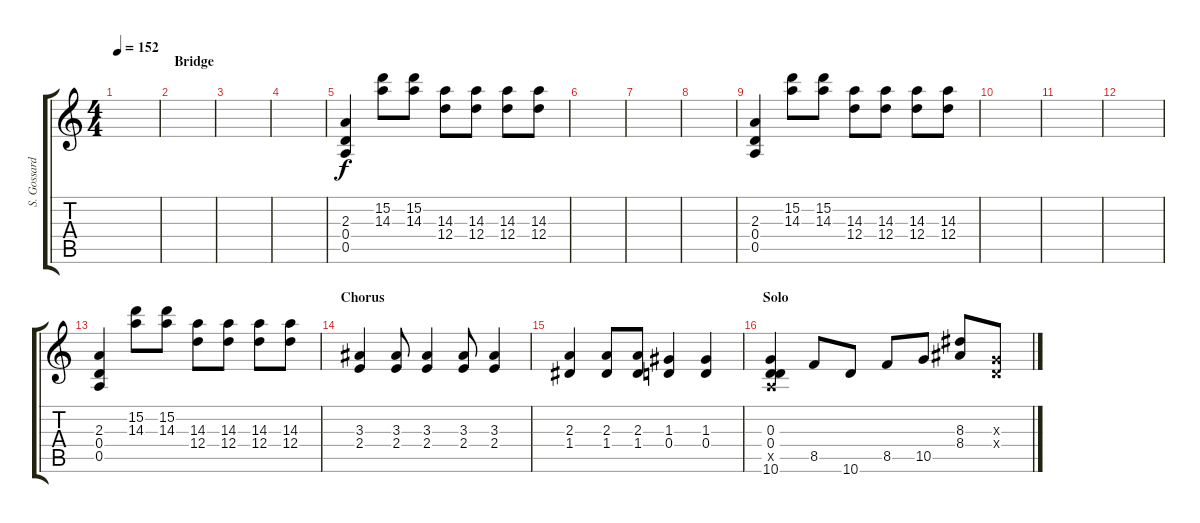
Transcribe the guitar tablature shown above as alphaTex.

\track ("S. Gossard" "S. Gossard") {instrument overdrivenguitar}
\staff {score tabs}
\tuning (E4 B3 G3 D3 A2 E2) {hide}
\ts (4 4)
\tempo 152
\clef g2
\ks c
|
\section ("" "Bridge")
|
|
|
(2.3 0.4 0.5).4 (15.2 14.3).8 (15.2 14.3).8 (14.3 12.4).8 (14.3 12.4).8 (14.3 12.4).8 (14.3 12.4).8 |
|
|
|
(2.3 0.4 0.5).4 (15.2 14.3).8 (15.2 14.3).8 (14.3 12.4).8 (14.3 12.4).8 (14.3 12.4).8 (14.3 12.4).8 |
|
|
|
(2.3 0.4 0.5).4 (15.2 14.3).8 (15.2 14.3).8 (14.3 12.4).8 (14.3 12.4).8 (14.3 12.4).8 (14.3 12.4).8 |
\section ("" "Chorus")
(3.3 2.4).4 (3.3 2.4).8 (3.3 2.4).4 (3.3 2.4).8 (3.3 2.4).4 |
(2.3 1.4).4 (2.3 1.4).8 (2.3 1.4).8 (1.3 0.4).4 (1.3 0.4).4 |
\section ("" "Solo")
(0.3 0.4 0.5{x} 10.6).4 8.5.8 10.6.8 8.5.8 10.5.8 (8.3 8.4).8 (0.3{x} 0.4{x}).8
